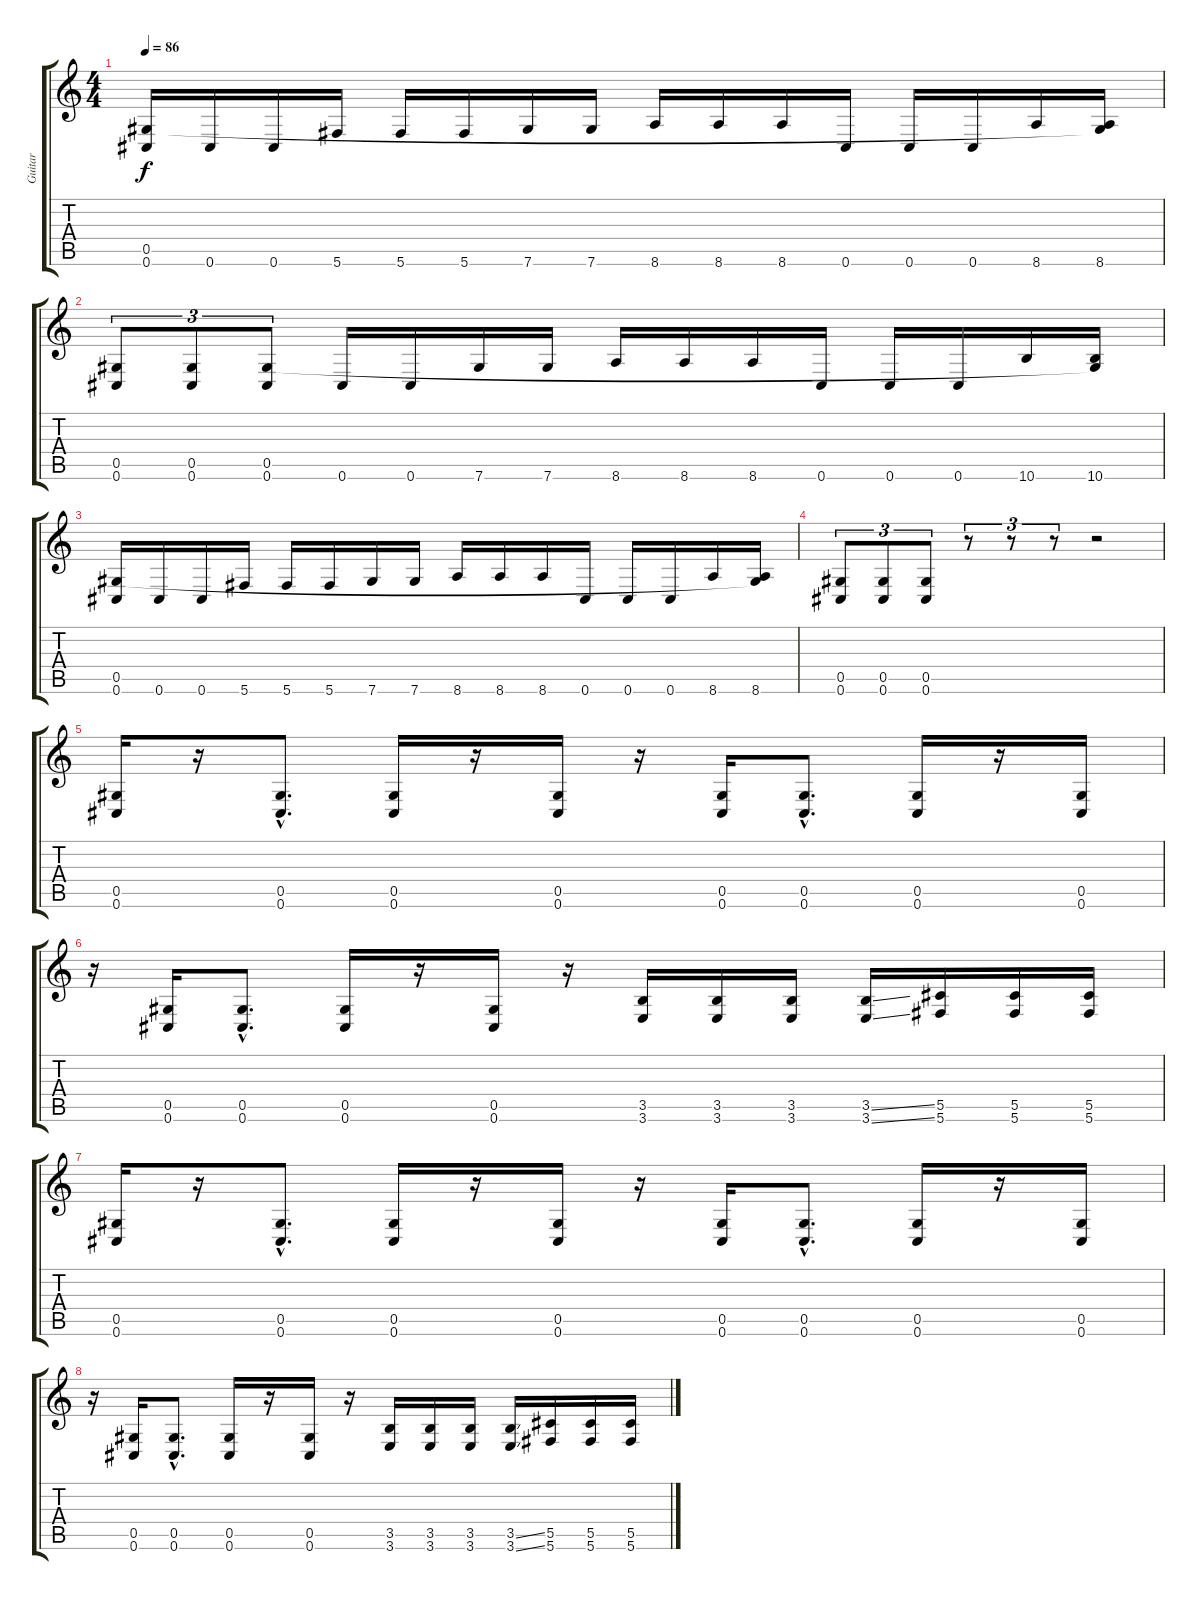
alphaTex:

\track ("Guitar" "Guitar") {instrument distortionguitar}
\staff {score tabs}
\tuning (Eb4 Bb3 Gb3 Db3 Ab2 Db2) {hide}
\ts (4 4)
\tempo 86
\clef g2
\ks c
(0.5 0.6).16{dy f instrument distortionguitar} 0.6.16 0.6.16 5.6.16 5.6.16 5.6.16 7.6.16 7.6.16 8.6.16 8.6.16 8.6.16 0.6.16 0.6.16 0.6.16 8.6.16 (0.5{t} 8.6).16 |
(0.5 0.6).8{tu (3 2)} (0.5 0.6).8{tu (3 2)} (0.5 0.6).8{tu (3 2)} 0.6.16 0.6.16 7.6.16 7.6.16 8.6.16 8.6.16 8.6.16 0.6.16 0.6.16 0.6.16 10.6.16 (0.5{t} 10.6).16 |
(0.5 0.6).16 0.6.16 0.6.16 5.6.16 5.6.16 5.6.16 7.6.16 7.6.16 8.6.16 8.6.16 8.6.16 0.6.16 0.6.16 0.6.16 8.6.16 (0.5{t} 8.6).16 |
(0.5 0.6).8{tu (3 2)} (0.5 0.6).8{tu (3 2)} (0.5 0.6).8{tu (3 2)} r.8{tu (3 2)} r.8{tu (3 2)} r.8{tu (3 2)} r.2{instrument reversecymbal} |
(0.5 0.6).16{instrument distortionguitar} r.16 (0.5{hac} 0.6{hac}).8{d} (0.5 0.6).16 r.16 (0.5 0.6).16 r.16 (0.5 0.6).16 (0.5{hac} 0.6{hac}).8{d} (0.5 0.6).16 r.16 (0.5 0.6).16 |
r.16 (0.5 0.6).16 (0.5{hac} 0.6{hac}).8{d} (0.5 0.6).16 r.16 (0.5 0.6).16 r.16 (3.5 3.6).16 (3.5 3.6).16 (3.5 3.6).16 (3.5{ss} 3.6{ss}).16 (5.5 5.6).16 (5.5 5.6).16 (5.5 5.6).16 |
(0.5 0.6).16{instrument distortionguitar} r.16 (0.5{hac} 0.6{hac}).8{d} (0.5 0.6).16 r.16 (0.5 0.6).16 r.16 (0.5 0.6).16 (0.5{hac} 0.6{hac}).8{d} (0.5 0.6).16 r.16 (0.5 0.6).16 |
r.16 (0.5 0.6).16 (0.5{hac} 0.6{hac}).8{d} (0.5 0.6).16 r.16 (0.5 0.6).16 r.16 (3.5 3.6).16 (3.5 3.6).16 (3.5 3.6).16 (3.5{ss} 3.6{ss}).16 (5.5 5.6).16 (5.5 5.6).16 (5.5 5.6).16
